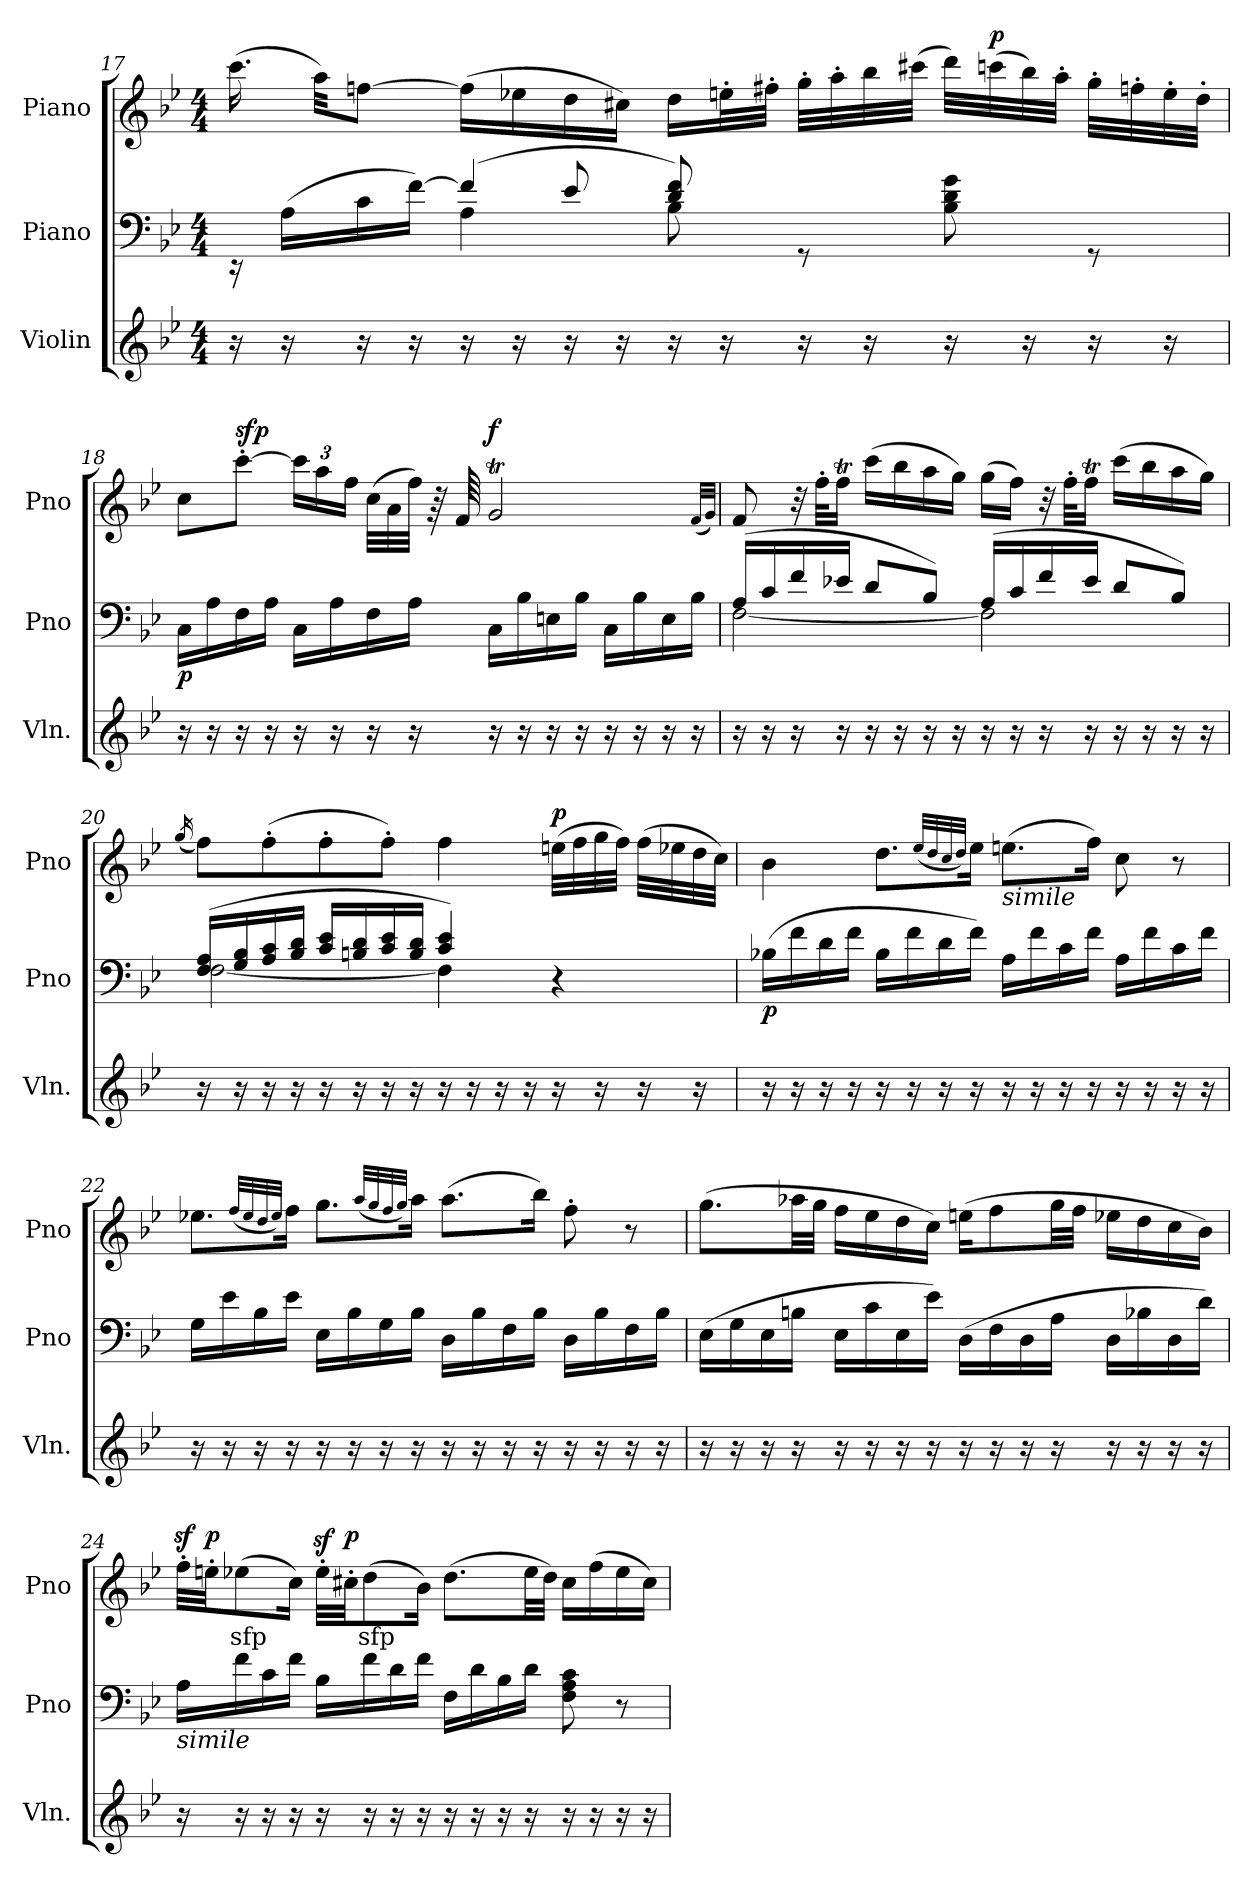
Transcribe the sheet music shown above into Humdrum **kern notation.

**kern	**kern	**dynam	**kern	**text	**dynam
*part3	*part2	*part2	*part1	*part1	*part1
*staff3	*staff2	*staff2	*staff1	*staff1	*staff1
*I"Violin	*I"Piano	*	*I"Piano	*	*
*I'Vln.	*I'Pno	*	*I'Pno	*	*
!!LO:PB:g=z
*clefG2	*clefF4	*	*clefG2	*	*
*k[b-e-]	*k[b-e-]	*	*k[b-e-]	*	*
*B-:	*B-:	*	*B-:	*	*
*M4/4	*M4/4	*	*M4/4	*	*
=17	=17	=17	=17	=17	=17
*	*^	*	*	*	*
*	*	*^	*	*	*	*
16r	16rEE	4.ryy	4ryy	.	(>16.ccc\	.	.
16r	(>16A\LL	.	.	.	.	.	.
.	.	.	.	.	32aa\KKL)	.	.
16r	16c\	.	.	.	[8ffn\J	.	.
16r	[16f\JJ)	.	.	.	.	.	.
16r	(>4f/]	.	4A\	.	(>16ff\LL]	.	.
16r	.	.	.	.	16ee-X\	.	.
16r	.	8e-/	.	.	16dd\	.	.
16r	.	.	.	.	16cc#X\JJ)	.	.
16r	8d/ 8f/)	8B-\	2ryy	.	16dd\LL	.	.
16r	.	.	.	.	32een'\L	.	.
.	.	.	.	.	32ff#X'\JJJ	.	.
16r	8rGG	4.ryy	.	.	32gg'\LLL	.	.
.	.	.	.	.	32aa'\	.	.
16r	.	.	.	.	32bb-\	.	.
.	.	.	.	.	(>32ccc#X\JJJ	.	.
16r	8B-\ 8d\ 8g\	.	.	.	32ddd\LLL)	.	.
!	!	!	!	!	!	!	!LO:DY:b
.	.	.	.	.	(>32cccn\	.	p
16r	.	.	.	.	32bb-\)	.	.
.	.	.	.	.	32aa'\JJJ	.	.
16r	8rGG	.	.	.	32gg'\LLL	.	.
.	.	.	.	.	32ffn'\	.	.
16r	.	.	.	.	32ee'\	.	.
.	.	.	.	.	32dd'\JJJ	.	.
*	*v	*v	*v	*	*	*	*
!!LO:LB:g=z
=18	=18	=18	=18	=18	=18
!	!	!LO:DY:b	!	!	!
16r	16C\LL	p	8cc\L	.	.
16r	16A\	.	.	.	.
!	!	!	!	!	!LO:DY:b
16r	16F\	.	[8ccc'\J	.	sfp
16r	16A\JJ	.	.	.	.
*	*	*	*Xbrackettup	*	*
16r	16C\LL	.	24ccc\LL]	.	.
.	.	.	24aa\	.	.
16r	16A\	.	.	.	.
.	.	.	24ff\JJ	.	.
16r	16F\	.	(>32cc\LLL	.	.
.	.	.	32a\	.	.
16r	16A\JJ	.	32ff\JJJ)	.	.
.	.	.	64r	.	.
.	.	.	64f/	.	.
!	!	!	!	!	!LO:DY:b
16r	16C\LL	.	2gT/	.	f
16r	16B-\	.	.	.	.
16r	16En\	.	.	.	.
16r	16B-\JJ	.	.	.	.
16r	16C\LL	.	.	.	.
16r	16B-\	.	.	.	.
16r	16E\	.	.	.	.
16r	16B-\JJ	.	.	.	.
.	.	.	(<32qf/LLL	.	.
.	.	.	32qg/JJJ)	.	.
!!LO:LB:g=z
=19	=19	=19	=19	=19	=19
*	*^	*	*	*	*
16r	(>16A/LL	[2F\	.	8f/	.	.
16r	16c/	.	.	.	.	.
16r	16f/	.	.	32r	.	.
.	.	.	.	32ff'\KLL	.	.
16r	16e-X/JJ	.	.	16ffT\JJ	.	.
16r	8d/L	.	.	(>16ccc\LL	.	.
16r	.	.	.	16bb-\	.	.
16r	8B-/J)	.	.	16aa\	.	.
16r	.	.	.	16gg\JJ)	.	.
16r	(>16A/LL	2F\]	.	(>16gg\LL	.	.
16r	16c/	.	.	16ff\JJ)	.	.
16r	16f/	.	.	32r	.	.
.	.	.	.	32ff'\KLL	.	.
16r	16e-/JJ	.	.	16ffT\JJ	.	.
16r	8d/L	.	.	(>16ccc\LL	.	.
16r	.	.	.	16bb-\	.	.
16r	8B-/J)	.	.	16aa\	.	.
16r	.	.	.	16gg\JJ)	.	.
!!LO:PB:g=z
=20	=20	=20	=20	=20	=20	=20
.	.	.	.	(<16qgg/	.	.
16r	(>16F/ 16A/LL	[2F\	.	8ff\L)	.	.
16r	16G/ 16B-/	.	.	.	.	.
16r	16A/ 16c/	.	.	(>8ff'\	.	.
16r	16B-/ 16d/JJ	.	.	.	.	.
16r	16c/ 16e-/LL	.	.	8ff'\	.	.
16r	16Bn/ 16d/	.	.	.	.	.
16r	16c/ 16e-/	.	.	8ff'\J)	.	.
16r	16B/ 16d/JJ	.	.	.	.	.
16r	4c/ 4e-/)	4F\]	.	4ff\	.	.
16r	.	.	.	.	.	.
16r	.	.	.	.	.	.
16r	.	.	.	.	.	.
!	!	!	!	!	!	!LO:DY:b
16r	4r	4ryy	.	(>32een\LLL	.	p
.	.	.	.	32ff\	.	.
16r	.	.	.	32gg\	.	.
.	.	.	.	32ff\JJJ)	.	.
16r	.	.	.	(>32ff\LLL	.	.
.	.	.	.	32ee-X\	.	.
16r	.	.	.	32dd\	.	.
.	.	.	.	32cc\JJJ)	.	.
*	*v	*v	*	*	*	*
!!LO:LB:g=z
=21	=21	=21	=21	=21	=21
!	!	!LO:DY:b	!	!	!
16r	(>16B-X\LL	p	4b-\	.	.
16r	16f\	.	.	.	.
16r	16d\	.	.	.	.
16r	16f\JJ	.	.	.	.
16r	16B-\LL	.	8.dd\L	.	.
16r	16f\	.	.	.	.
16r	16d\	.	.	.	.
.	.	.	(<32qee-/LLL	.	.
.	.	.	32qdd/	.	.
.	.	.	32qcc/	.	.
.	.	.	32qdd/JJJ)	.	.
16r	16f\JJ)	.	16ee-\Jk	.	.
!	!	!	!LO:TX:b:i:t=simile	!	!
16r	16A\LL	.	(>8.een\L	.	.
16r	16f\	.	.	.	.
16r	16c\	.	.	.	.
16r	16f\JJ	.	16ff\Jk)	.	.
16r	16A\LL	.	8cc\	.	.
16r	16f\	.	.	.	.
16r	16c\	.	8r	.	.
16r	16f\JJ	.	.	.	.
=22	=22	=22	=22	=22	=22
16r	16G\LL	.	8.ee-X\L	.	.
16r	16e-\	.	.	.	.
16r	16B-\	.	.	.	.
.	.	.	(<32qff/LLL	.	.
.	.	.	32qee-/	.	.
.	.	.	32qdd/	.	.
.	.	.	32qee-/JJJ)	.	.
16r	16e-\JJ	.	16ff\Jk	.	.
16r	16E-\LL	.	8.gg\L	.	.
16r	16B-\	.	.	.	.
16r	16G\	.	.	.	.
.	.	.	(<32qaa/LLL	.	.
.	.	.	32qgg/	.	.
.	.	.	32qff/	.	.
.	.	.	32qgg/JJJ)	.	.
16r	16B-\JJ	.	16aa\Jk	.	.
16r	16D\LL	.	(>8.aa\L	.	.
16r	16B-\	.	.	.	.
16r	16F\	.	.	.	.
16r	16B-\JJ	.	16bb-\Jk)	.	.
16r	16D\LL	.	8ff'\	.	.
16r	16B-\	.	.	.	.
16r	16F\	.	8r	.	.
16r	16B-\JJ	.	.	.	.
!!LO:LB:g=z
=23	=23	=23	=23	=23	=23
16r	(>16E-\LL	.	(>8.gg\L	.	.
16r	16G\	.	.	.	.
16r	16E-\	.	.	.	.
16r	16Bn\JJ	.	32aa-X\LL	.	.
.	.	.	32gg\JJJ	.	.
16r	16E-\LL	.	16ff\LL	.	.
16r	16c\	.	16ee-\	.	.
16r	16E-\	.	16dd\	.	.
16r	16e-\JJ)	.	16cc\JJ)	.	.
16r	(>16D\LL	.	(>16een\KL	.	.
16r	16F\	.	8ff\	.	.
16r	16D\	.	.	.	.
16r	16A\JJ	.	32gg\LL	.	.
.	.	.	32ff\JJJ	.	.
16r	16D\LL	.	16ee-X\LL	.	.
16r	16B-X\	.	16dd\	.	.
16r	16D\	.	16cc\	.	.
16r	16d\JJ)	.	16b-\JJ)	.	.
=24	=24	=24	=24	=24	=24
!	!LO:TX:b:i:t=simile	!	!	!	!
16r	16A\LL	.	32ffz<'\LLL	.	.
!	!	!	!	!	!LO:DY:b
.	.	.	32een'\JJ	.	p
!	!	!	!	!LO:LY:a	!
16r	16f\	.	(>8ee-X\	sfp	.
16r	16c\	.	.	.	.
16r	16f\JJ	.	16cc\Jk)	.	.
16r	16B-\LL	.	32ee-z<'\LLL	.	.
!	!	!	!	!	!LO:DY:b
.	.	.	32cc#X'\JJ	.	p
!	!	!	!	!LO:LY:a	!
16r	16f\	.	(>8dd\	sfp	.
16r	16d\	.	.	.	.
16r	16f\JJ	.	16b-\Jk)	.	.
16r	16F\LL	.	(>8.dd\L	.	.
16r	16d\	.	.	.	.
16r	16B-\	.	.	.	.
16r	16d\JJ	.	32ee-\LL	.	.
.	.	.	32dd\JJJ)	.	.
16r	8F\ 8A\ 8c\	.	16cc#\LL	.	.
16r	.	.	(>16ff\	.	.
16r	8r	.	16ee-\	.	.
16r	.	.	16cc#\JJ)	.	.
=	=	=	=	=	=
*-	*-	*-	*-	*-	*-
